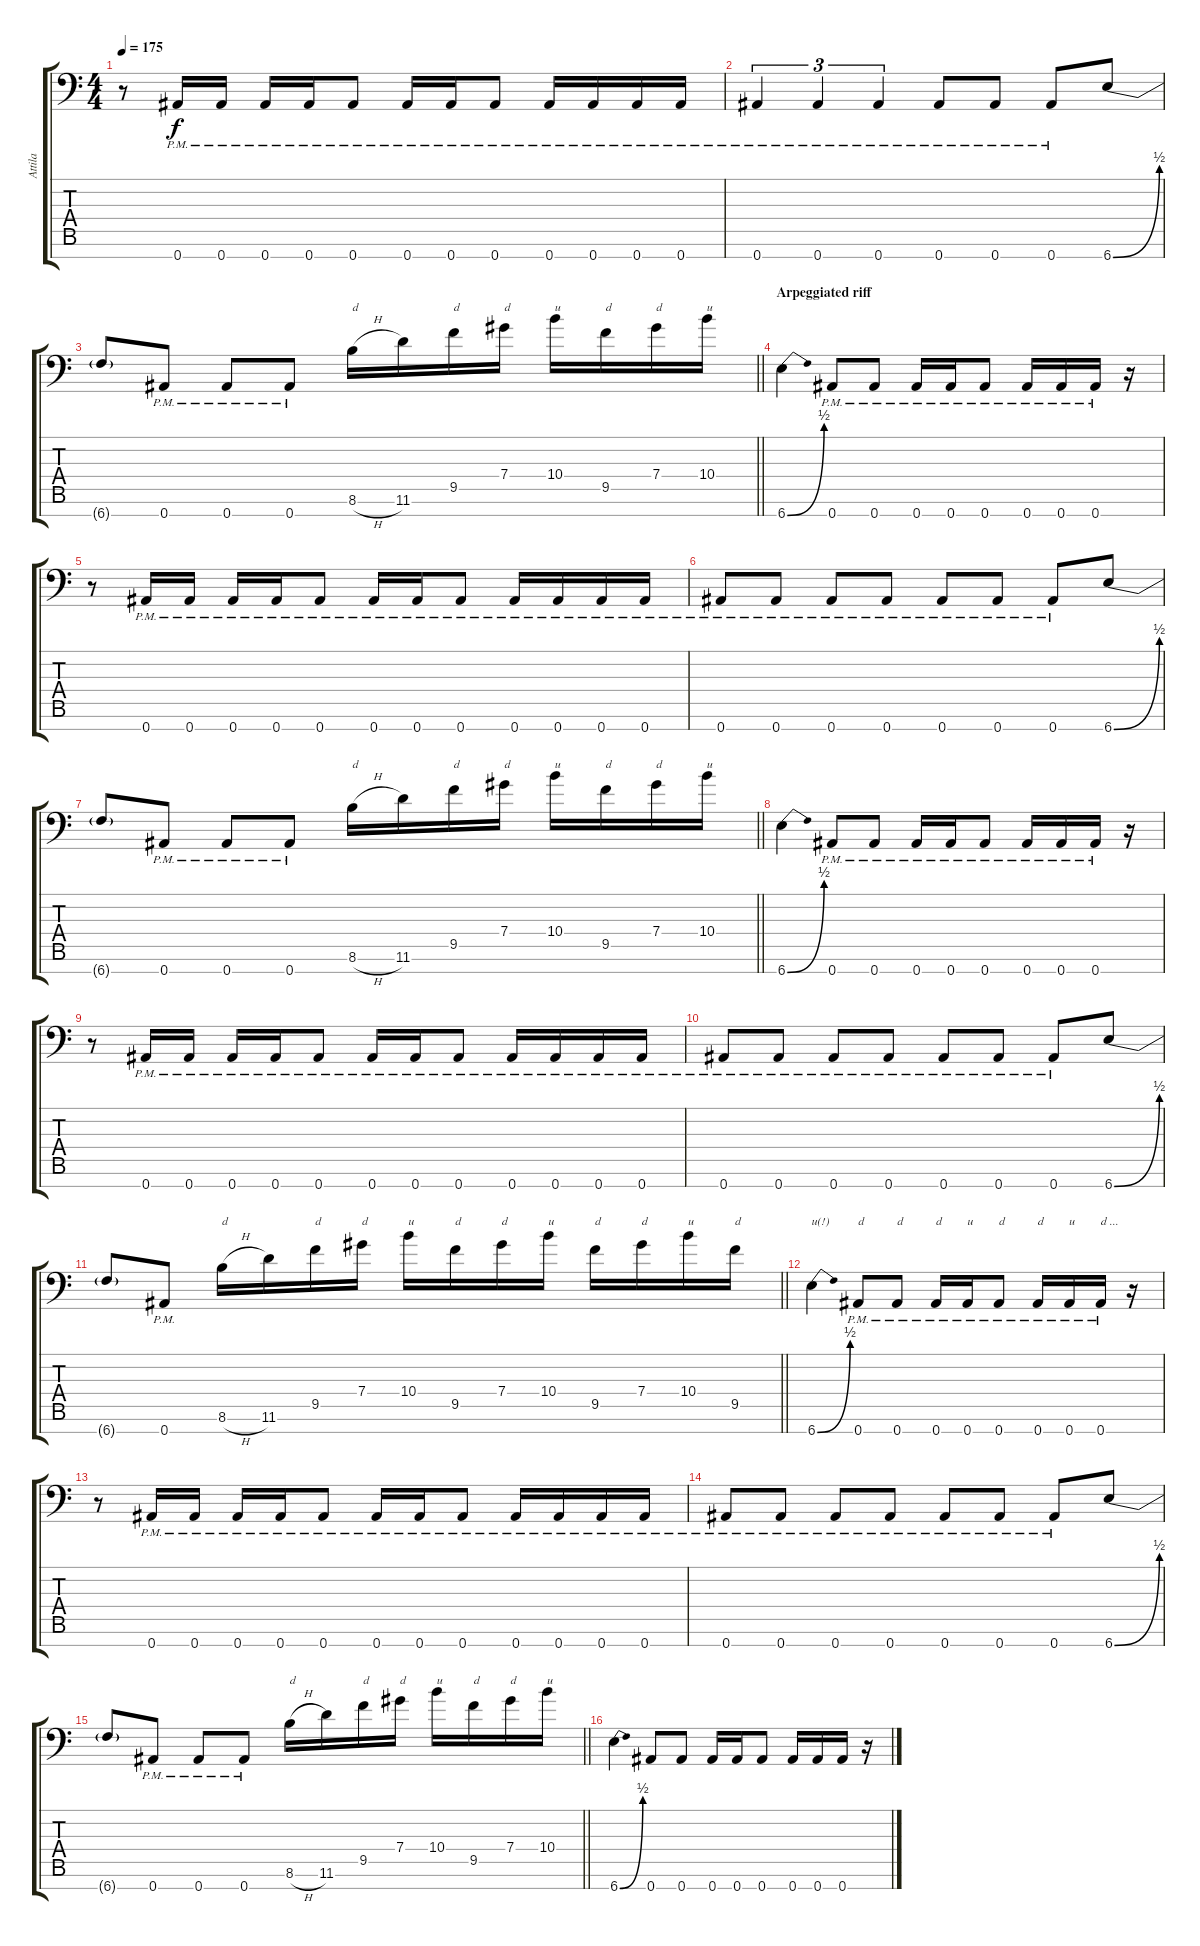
\track ("Attila" "Attila") {instrument distortionguitar}
\staff {score tabs}
\tuning (Eb4 Bb3 Gb3 Db3 Ab2 Eb2 Bb1) {hide}
\ts (4 4)
\tempo 175
\clef f4
\ks c
r.8{dy f} 0.7{pm}.16 0.7{pm}.16 0.7{pm}.16 0.7{pm}.16 0.7{pm}.8 0.7{pm}.16 0.7{pm}.16 0.7{pm}.8 0.7{pm}.16 0.7{pm}.16 0.7{pm}.16 0.7{pm}.16 |
0.7{pm}.4{tu (3 2)} 0.7{pm}.4{tu (3 2)} 0.7{pm}.4{tu (3 2)} 0.7{pm}.8 0.7{pm}.8 0.7{pm}.8 6.7{be (bend 0 0 60 2)}.8 |
\barLineRight lightlight
6.7{t}.8 0.7{pm}.8 0.7{pm}.8 0.7{pm}.8 8.6{h}.16{txt "d"} 11.6.16 9.5.16{txt "d"} 7.4.16{txt "d"} 10.4.16{txt "u"} 9.5.16{txt "d"} 7.4.16{txt "d"} 10.4.16{txt "u"} |
\section ("" "Arpeggiated riff")
6.7{be (bend 0 0 60 2)}.4 0.7{pm}.8 0.7{pm}.8 0.7{pm}.16 0.7{pm}.16 0.7{pm}.8 0.7{pm}.16 0.7{pm}.16 0.7{pm}.16 r.16 |
r.8 0.7{pm}.16 0.7{pm}.16 0.7{pm}.16 0.7{pm}.16 0.7{pm}.8 0.7{pm}.16 0.7{pm}.16 0.7{pm}.8 0.7{pm}.16 0.7{pm}.16 0.7{pm}.16 0.7{pm}.16 |
0.7{pm}.8 0.7{pm}.8 0.7{pm}.8 0.7{pm}.8 0.7{pm}.8 0.7{pm}.8 0.7{pm}.8 6.7{be (bend 0 0 60 2)}.8 |
\barLineRight lightlight
6.7{t}.8 0.7{pm}.8 0.7{pm}.8 0.7{pm}.8 8.6{h}.16{txt "d"} 11.6.16 9.5.16{txt "d"} 7.4.16{txt "d"} 10.4.16{txt "u"} 9.5.16{txt "d"} 7.4.16{txt "d"} 10.4.16{txt "u"} |
6.7{be (bend 0 0 60 2)}.4 0.7{pm}.8 0.7{pm}.8 0.7{pm}.16 0.7{pm}.16 0.7{pm}.8 0.7{pm}.16 0.7{pm}.16 0.7{pm}.16 r.16 |
r.8 0.7{pm}.16 0.7{pm}.16 0.7{pm}.16 0.7{pm}.16 0.7{pm}.8 0.7{pm}.16 0.7{pm}.16 0.7{pm}.8 0.7{pm}.16 0.7{pm}.16 0.7{pm}.16 0.7{pm}.16 |
0.7{pm}.8 0.7{pm}.8 0.7{pm}.8 0.7{pm}.8 0.7{pm}.8 0.7{pm}.8 0.7{pm}.8 6.7{be (bend 0 0 60 2)}.8 |
\barLineRight lightlight
6.7{t}.8 0.7{pm}.8 8.6{h}.16{txt "d"} 11.6.16 9.5.16{txt "d"} 7.4.16{txt "d"} 10.4.16{txt "u"} 9.5.16{txt "d"} 7.4.16{txt "d"} 10.4.16{txt "u"} 9.5.16{txt "d"} 7.4.16{txt "d"} 10.4.16{txt "u"} 9.5.16{txt "d"} |
6.7{be (bend 0 0 60 2)}.4{txt "u(!)"} 0.7{pm}.8{txt "d"} 0.7{pm}.8{txt "d"} 0.7{pm}.16{txt "d"} 0.7{pm}.16{txt "u"} 0.7{pm}.8{txt "d"} 0.7{pm}.16{txt "d"} 0.7{pm}.16{txt "u"} 0.7{pm}.16{txt "d ..."} r.16 |
r.8 0.7{pm}.16 0.7{pm}.16 0.7{pm}.16 0.7{pm}.16 0.7{pm}.8 0.7{pm}.16 0.7{pm}.16 0.7{pm}.8 0.7{pm}.16 0.7{pm}.16 0.7{pm}.16 0.7{pm}.16 |
0.7{pm}.8 0.7{pm}.8 0.7{pm}.8 0.7{pm}.8 0.7{pm}.8 0.7{pm}.8 0.7{pm}.8 6.7{be (bend 0 0 60 2)}.8 |
\barLineRight lightlight
6.7{t}.8 0.7{pm}.8 0.7{pm}.8 0.7{pm}.8 8.6{h}.16{txt "d"} 11.6.16 9.5.16{txt "d"} 7.4.16{txt "d"} 10.4.16{txt "u"} 9.5.16{txt "d"} 7.4.16{txt "d"} 10.4.16{txt "u"} |
6.7{be (bend 0 0 60 2)}.4 0.7.8 0.7.8 0.7.16 0.7.16 0.7.8 0.7.16 0.7.16 0.7.16 r.16
